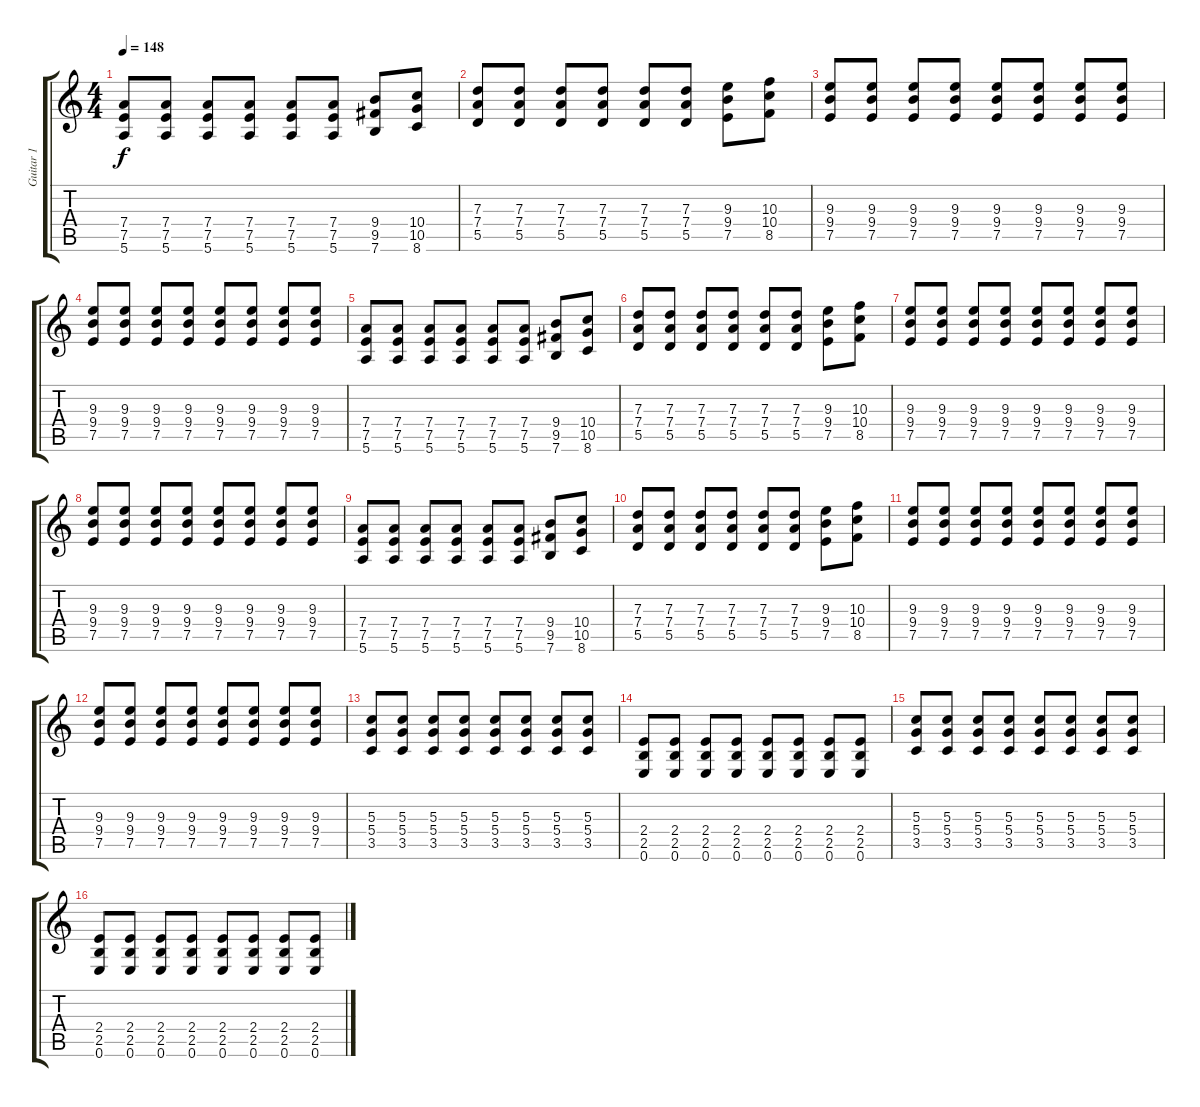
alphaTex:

\track ("Guitar 1" "Guitar 1") {instrument overdrivenguitar}
\staff {score tabs}
\tuning (E4 B3 G3 D3 A2 E2) {hide}
\ts (4 4)
\tempo 148
\clef g2
\ks c
(7.4 7.5 5.6).8{dy f} (7.4 7.5 5.6).8 (7.4 7.5 5.6).8 (7.4 7.5 5.6).8 (7.4 7.5 5.6).8 (7.4 7.5 5.6).8 (9.4 9.5 7.6).8 (10.4 10.5 8.6).8 |
(7.3 7.4 5.5).8 (7.3 7.4 5.5).8 (7.3 7.4 5.5).8 (7.3 7.4 5.5).8 (7.3 7.4 5.5).8 (7.3 7.4 5.5).8 (9.3 9.4 7.5).8 (10.3 10.4 8.5).8 |
(9.3 9.4 7.5).8 (9.3 9.4 7.5).8 (9.3 9.4 7.5).8 (9.3 9.4 7.5).8 (9.3 9.4 7.5).8 (9.3 9.4 7.5).8 (9.3 9.4 7.5).8 (9.3 9.4 7.5).8 |
(9.3 9.4 7.5).8 (9.3 9.4 7.5).8 (9.3 9.4 7.5).8 (9.3 9.4 7.5).8 (9.3 9.4 7.5).8 (9.3 9.4 7.5).8 (9.3 9.4 7.5).8 (9.3 9.4 7.5).8 |
(7.4 7.5 5.6).8{volume 14} (7.4 7.5 5.6).8 (7.4 7.5 5.6).8 (7.4 7.5 5.6).8 (7.4 7.5 5.6).8 (7.4 7.5 5.6).8 (9.4 9.5 7.6).8 (10.4 10.5 8.6).8 |
(7.3 7.4 5.5).8 (7.3 7.4 5.5).8 (7.3 7.4 5.5).8 (7.3 7.4 5.5).8 (7.3 7.4 5.5).8 (7.3 7.4 5.5).8 (9.3 9.4 7.5).8 (10.3 10.4 8.5).8 |
(9.3 9.4 7.5).8 (9.3 9.4 7.5).8 (9.3 9.4 7.5).8 (9.3 9.4 7.5).8 (9.3 9.4 7.5).8 (9.3 9.4 7.5).8 (9.3 9.4 7.5).8 (9.3 9.4 7.5).8 |
(9.3 9.4 7.5).8 (9.3 9.4 7.5).8 (9.3 9.4 7.5).8 (9.3 9.4 7.5).8 (9.3 9.4 7.5).8 (9.3 9.4 7.5).8 (9.3 9.4 7.5).8 (9.3 9.4 7.5).8 |
(7.4 7.5 5.6).8 (7.4 7.5 5.6).8 (7.4 7.5 5.6).8 (7.4 7.5 5.6).8 (7.4 7.5 5.6).8 (7.4 7.5 5.6).8 (9.4 9.5 7.6).8 (10.4 10.5 8.6).8 |
(7.3 7.4 5.5).8 (7.3 7.4 5.5).8 (7.3 7.4 5.5).8 (7.3 7.4 5.5).8 (7.3 7.4 5.5).8 (7.3 7.4 5.5).8 (9.3 9.4 7.5).8 (10.3 10.4 8.5).8 |
(9.3 9.4 7.5).8 (9.3 9.4 7.5).8 (9.3 9.4 7.5).8 (9.3 9.4 7.5).8 (9.3 9.4 7.5).8 (9.3 9.4 7.5).8 (9.3 9.4 7.5).8 (9.3 9.4 7.5).8 |
(9.3 9.4 7.5).8 (9.3 9.4 7.5).8 (9.3 9.4 7.5).8 (9.3 9.4 7.5).8 (9.3 9.4 7.5).8 (9.3 9.4 7.5).8 (9.3 9.4 7.5).8 (9.3 9.4 7.5).8 |
(5.3 5.4 3.5).8 (5.3 5.4 3.5).8 (5.3 5.4 3.5).8 (5.3 5.4 3.5).8 (5.3 5.4 3.5).8 (5.3 5.4 3.5).8 (5.3 5.4 3.5).8 (5.3 5.4 3.5).8 |
(2.4 2.5 0.6).8 (2.4 2.5 0.6).8 (2.4 2.5 0.6).8 (2.4 2.5 0.6).8 (2.4 2.5 0.6).8 (2.4 2.5 0.6).8 (2.4 2.5 0.6).8 (2.4 2.5 0.6).8 |
(5.3 5.4 3.5).8 (5.3 5.4 3.5).8 (5.3 5.4 3.5).8 (5.3 5.4 3.5).8 (5.3 5.4 3.5).8 (5.3 5.4 3.5).8 (5.3 5.4 3.5).8 (5.3 5.4 3.5).8 |
(2.4 2.5 0.6).8 (2.4 2.5 0.6).8 (2.4 2.5 0.6).8 (2.4 2.5 0.6).8 (2.4 2.5 0.6).8 (2.4 2.5 0.6).8 (2.4 2.5 0.6).8 (2.4 2.5 0.6).8
